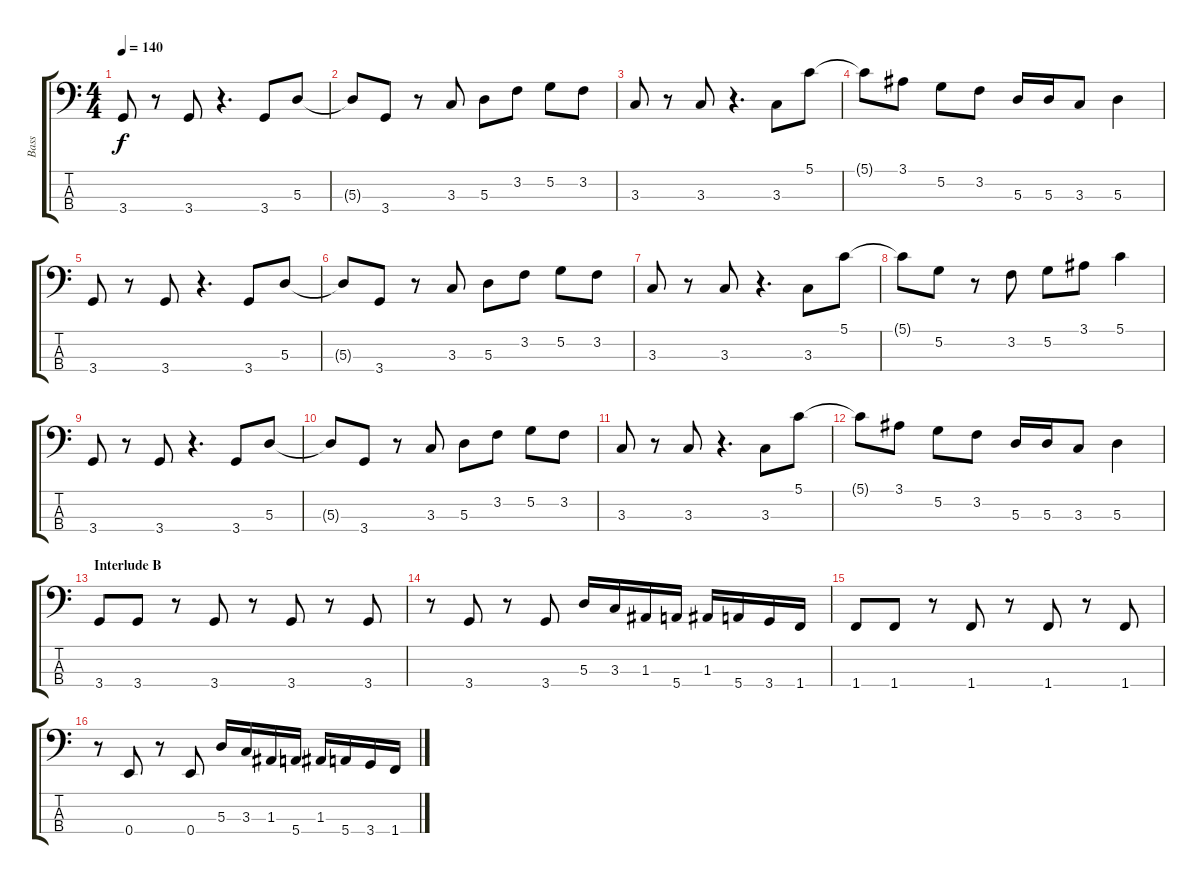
\track ("Bass" "Bass") {instrument electricbassfinger}
\staff {score tabs}
\tuning (G2 D2 A1 E1) {hide}
\ts (4 4)
\tempo 140
\clef f4
\ks c
3.4.8{dy f} r.8 3.4.8 r.4{d} 3.4.8 5.3.8 |
5.3{t}.8 3.4.8 r.8 3.3.8 5.3.8 3.2.8 5.2.8 3.2.8 |
3.3.8 r.8 3.3.8 r.4{d} 3.3.8 5.1.8 |
5.1{t}.8 3.1.8 5.2.8 3.2.8 5.3.16 5.3.16 3.3.8 5.3.4 |
3.4.8 r.8 3.4.8 r.4{d} 3.4.8 5.3.8 |
5.3{t}.8 3.4.8 r.8 3.3.8 5.3.8 3.2.8 5.2.8 3.2.8 |
3.3.8 r.8 3.3.8 r.4{d} 3.3.8 5.1.8 |
5.1{t}.8 5.2.8 r.8 3.2.8 5.2.8 3.1.8 5.1.4 |
3.4.8 r.8 3.4.8 r.4{d} 3.4.8 5.3.8 |
5.3{t}.8 3.4.8 r.8 3.3.8 5.3.8 3.2.8 5.2.8 3.2.8 |
3.3.8 r.8 3.3.8 r.4{d} 3.3.8 5.1.8 |
5.1{t}.8 3.1.8 5.2.8 3.2.8 5.3.16 5.3.16 3.3.8 5.3.4 |
\section ("" "Interlude B")
3.4.8 3.4.8 r.8 3.4.8 r.8 3.4.8 r.8 3.4.8 |
r.8 3.4.8 r.8 3.4.8 5.3.16 3.3.16 1.3.16 5.4.16 1.3.16 5.4.16 3.4.16 1.4.16 |
1.4.8 1.4.8 r.8 1.4.8 r.8 1.4.8 r.8 1.4.8 |
r.8 0.4.8 r.8 0.4.8 5.3.16 3.3.16 1.3.16 5.4.16 1.3.16 5.4.16 3.4.16 1.4.16
